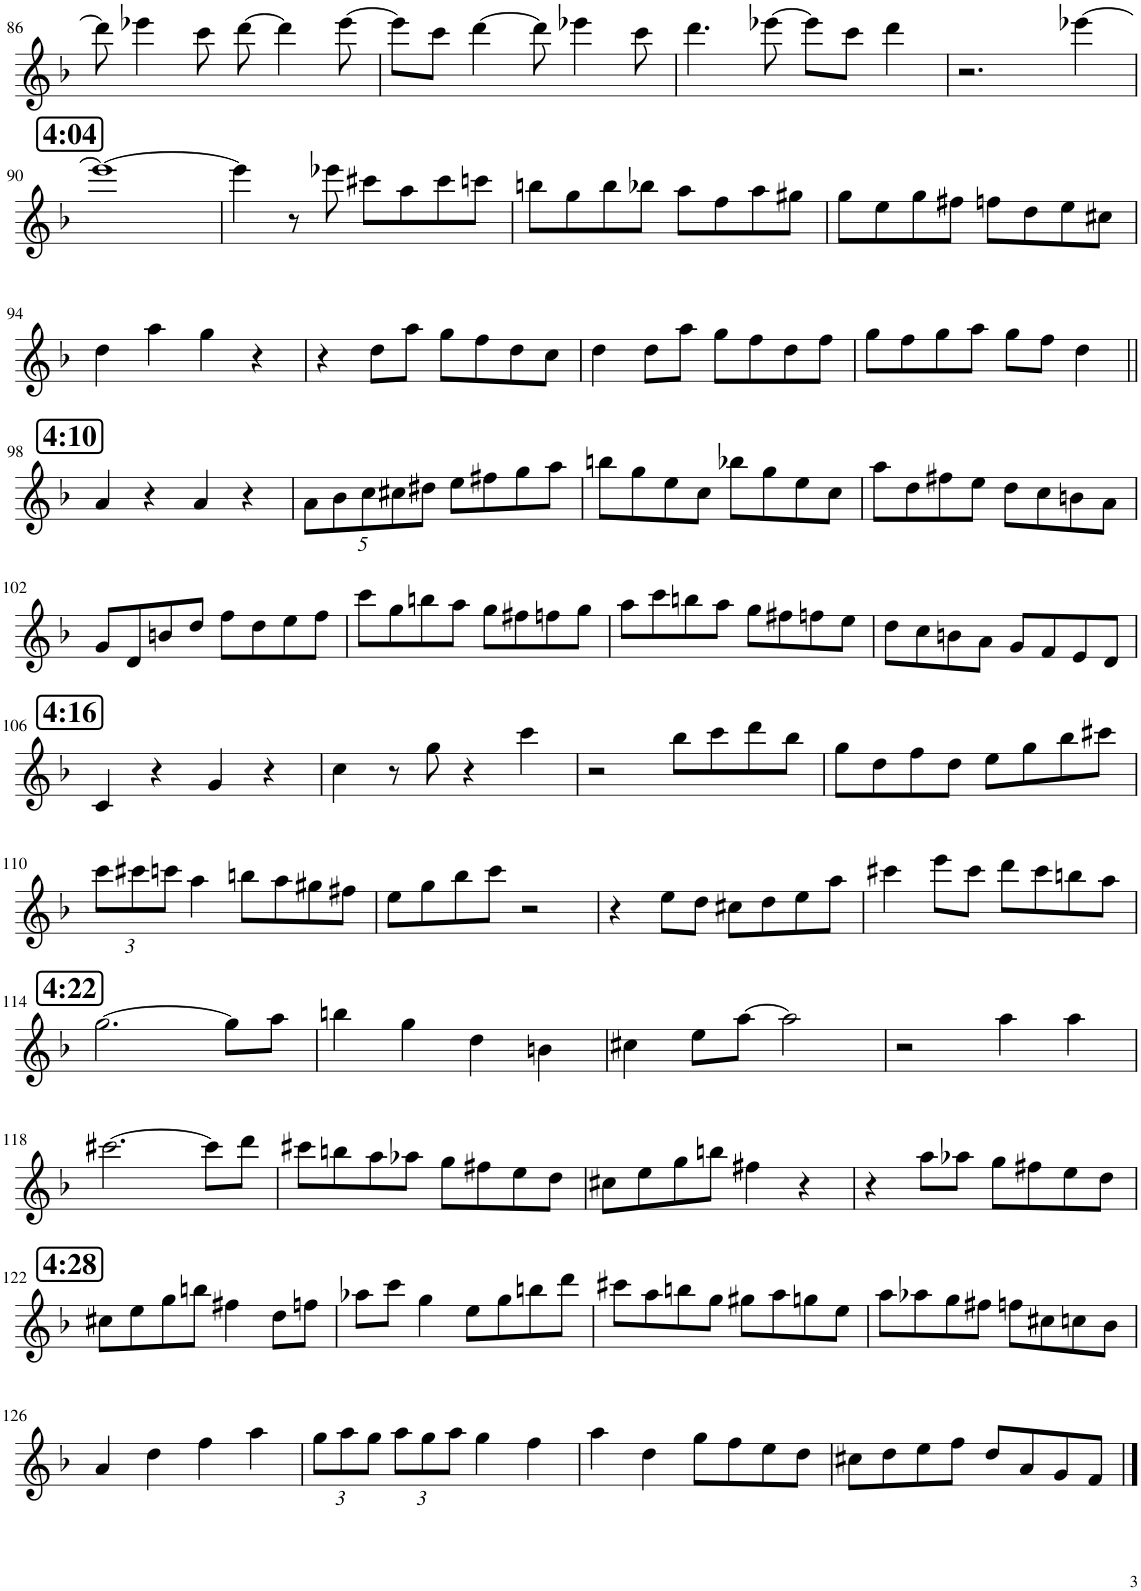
**kern
*part1
*staff1
*I"Baritone Saxophone
*I'Bar. Sax.
!!LO:PB:g=z
*clefG2
*Trd12c21
*k[b-]
*M2/2
=86
8ddd\]
4eee-X\
8ccc\
[8ddd\
4ddd\]
[8eee-\
=87
8eee-\L]
8ccc\J
[4ddd\
8ddd\]
4eee-X\
8ccc\
=88
4.ddd\
[8eee-X\
8eee-\L]
8ccc\J
4ddd\
=89
2.r
[4eee-X\
!!LO:LB:g=z
!!LO:REH:place=s1:a:B:cj:fs=14:t=4&colon;04
=90
1eee-_
=91
4eee-\]
8r
8eee-X\
8ccc#X\L
8aa\
8ccc#\
8cccn\J
=92
8bbn\L
8gg\
8bb\
8bb-X\J
8aa\L
8ff\
8aa\
8gg#X\J
=93
8gg\L
8ee\
8gg\
8ff#X\J
8ffn\L
8dd\
8ee\
8cc#X\J
!!LO:LB:g=z
=94
4dd\
4aa\
4gg\
4r
=95
4r
8dd\L
8aa\J
8gg\L
8ff\
8dd\
8cc\J
=96
4dd\
8dd\L
8aa\J
8gg\L
8ff\
8dd\
8ff\J
=97
8gg\L
8ff\
8gg\
8aa\J
8gg\L
8ff\J
4dd\
!!LO:LB:g=z
!!LO:REH:place=s1:a:B:cj:fs=14:t=4&colon;10
=98||
4a/
4r
4a/
4r
=99
*Xbrackettup
10a\L
10b-\
10cc\
10cc#X\
10dd#X\J
8ee\L
8ff#X\
8gg\
8aa\J
=100
8bbn\L
8gg\
8ee\
8cc\J
8bb-X\L
8gg\
8ee\
8cc\J
=101
8aa\L
8dd\
8ff#X\
8ee\J
8dd\L
8cc\
8bn\
8a\J
!!LO:LB:g=z
=102
8g/L
8d/
8bn/
8dd/J
8ff\L
8dd\
8ee\
8ff\J
=103
8ccc\L
8gg\
8bbn\
8aa\J
8gg\L
8ff#X\
8ffn\
8gg\J
=104
8aa\L
8ccc\
8bbn\
8aa\J
8gg\L
8ff#X\
8ffn\
8ee\J
=105
8dd\L
8cc\
8bn\
8a\J
8g/L
8f/
8e/
8d/J
!!LO:LB:g=z
!!LO:REH:place=s1:a:B:cj:fs=14:t=4&colon;16
=106
4c/
4r
4g/
4r
=107
4cc\
8r
8gg\
4r
4ccc\
=108
2r
8bb-\L
8ccc\
8ddd\
8bb-\J
=109
8gg\L
8dd\
8ff\
8dd\J
8ee\L
8gg\
8bb-\
8ccc#X\J
!!LO:LB:g=z
=110
12ccc\L
12ccc#X\
12cccn\J
4aa\
8bbn\L
8aa\
8gg#X\
8ff#X\J
=111
8ee\L
8gg\
8bb-\
8ccc\J
2r
=112
4r
8ee\L
8dd\J
8cc#X\L
8dd\
8ee\
8aa\J
=113
4ccc#X\
8eee\L
8ccc#\J
8ddd\L
8ccc#\
8bbn\
8aa\J
!!LO:LB:g=z
!!LO:REH:place=s1:a:B:cj:fs=14:t=4&colon;22
=114
[2.gg\
8gg\L]
8aa\J
=115
4bbn\
4gg\
4dd\
4bn\
=116
4cc#X\
8ee\L
[8aa\J
2aa\]
=117
2r
4aa\
4aa\
!!LO:LB:g=z
=118
[2.ccc#X\
8ccc#\L]
8ddd\J
=119
8ccc#X\L
8bbn\
8aa\
8aa-X\J
8gg\L
8ff#X\
8ee\
8dd\J
=120
8cc#X\L
8ee\
8gg\
8bbn\J
4ff#X\
4r
=121
4r
8aa\L
8aa-X\J
8gg\L
8ff#X\
8ee\
8dd\J
!!LO:LB:g=z
!!LO:REH:place=s1:a:B:cj:fs=14:t=4&colon;28
=122
8cc#X\L
8ee\
8gg\
8bbn\J
4ff#X\
8dd\L
8ffn\J
=123
8aa-X\L
8ccc\J
4gg\
8ee\L
8gg\
8bbn\
8ddd\J
=124
8ccc#X\L
8aa\
8bbn\
8gg\J
8gg#X\L
8aa\
8ggn\
8ee\J
=125
8aa\L
8aa-X\
8gg\
8ff#X\J
8ffn\L
8cc#X\
8ccn\
8b-\J
!!LO:LB:g=z
=126
4a/
4dd\
4ff\
4aa\
=127
12gg\L
12aa\
12gg\J
12aa\L
12gg\
12aa\J
4gg\
4ff\
=128
4aa\
4dd\
8gg\L
8ff\
8ee\
8dd\J
=129
8cc#X\L
8dd\
8ee\
8ff\J
8dd/L
8a/
8g/
8f/J
==
*-
